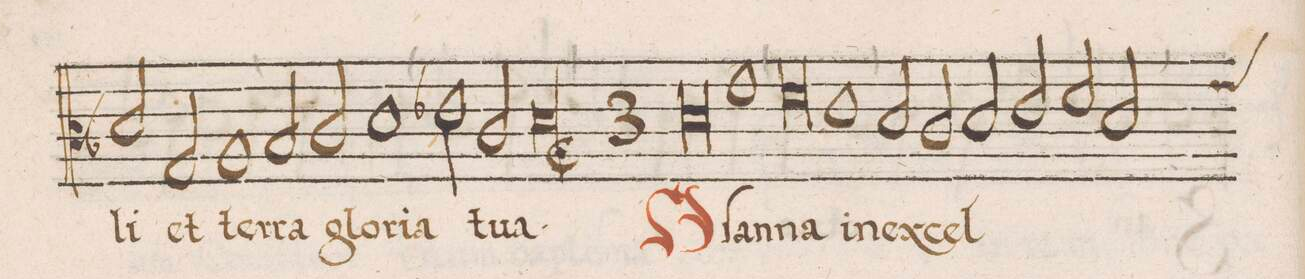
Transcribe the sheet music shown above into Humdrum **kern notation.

**kern	**text
*I"ALTVS	*
*clefC3	*
*k[b-]	*
*met(C|)	*
*M2/1	*
2d/	-li
2G/	et
1A	ter-
=37-	=37-
2B-/	-ra
2c/	glo-
1d	-ri-
=38-	=38-
2e-X\	-a
2c/	tu-
[1dl;<	-a.
=39-	=39-
0d]	.
=40-	=40-
*M3/1	*
*met(3)	*
0d	O-
1g	-ſan-
=41-	=41-
0f	-na
1e	in
=42-	=42-
2d/	ex-
2c/	-cel-
2d/	.
2e/	.
2f/	.
2d/	.
*custos:g	*
=43-	=43-
*-	*-
